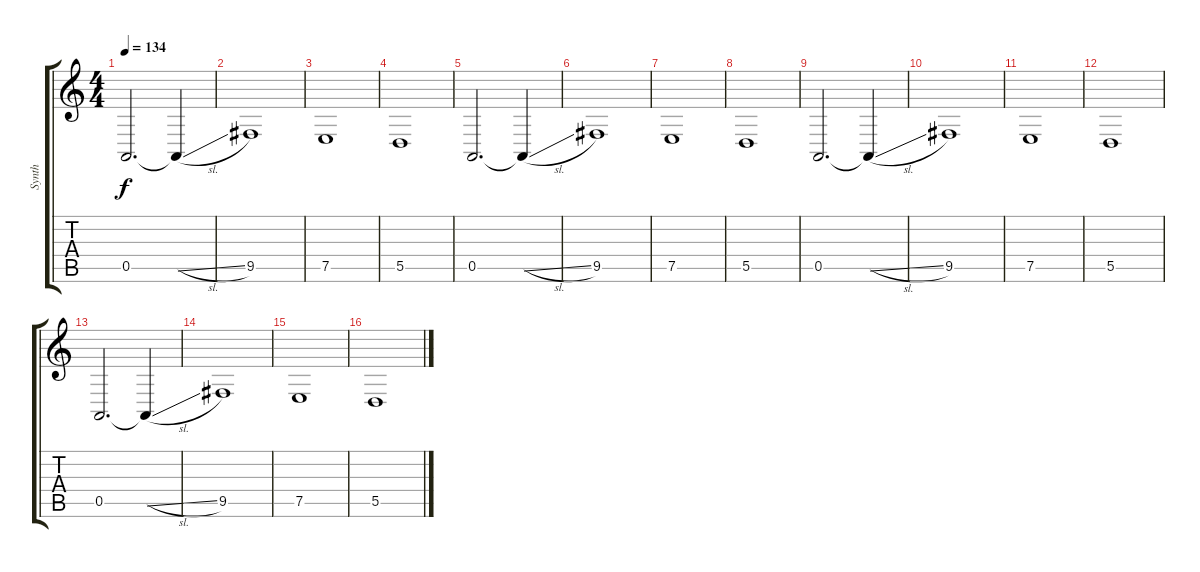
\track ("Synth" "Synth") {instrument lead8bassandlead}
\staff {score tabs}
\tuning (E4 B3 G3 D3 A2 E2) {hide}
\ts (4 4)
\tempo 134
\clef g2
\ks c
0.5.2{d dy f} 0.5{sl t}.4 |
9.5.1 |
7.5.1 |
5.5.1 |
0.5.2{d} 0.5{sl t}.4 |
9.5.1 |
7.5.1 |
5.5.1 |
0.5.2{d} 0.5{sl t}.4 |
9.5.1 |
7.5.1 |
5.5.1 |
0.5.2{d} 0.5{sl t}.4 |
9.5.1 |
7.5.1 |
5.5.1
